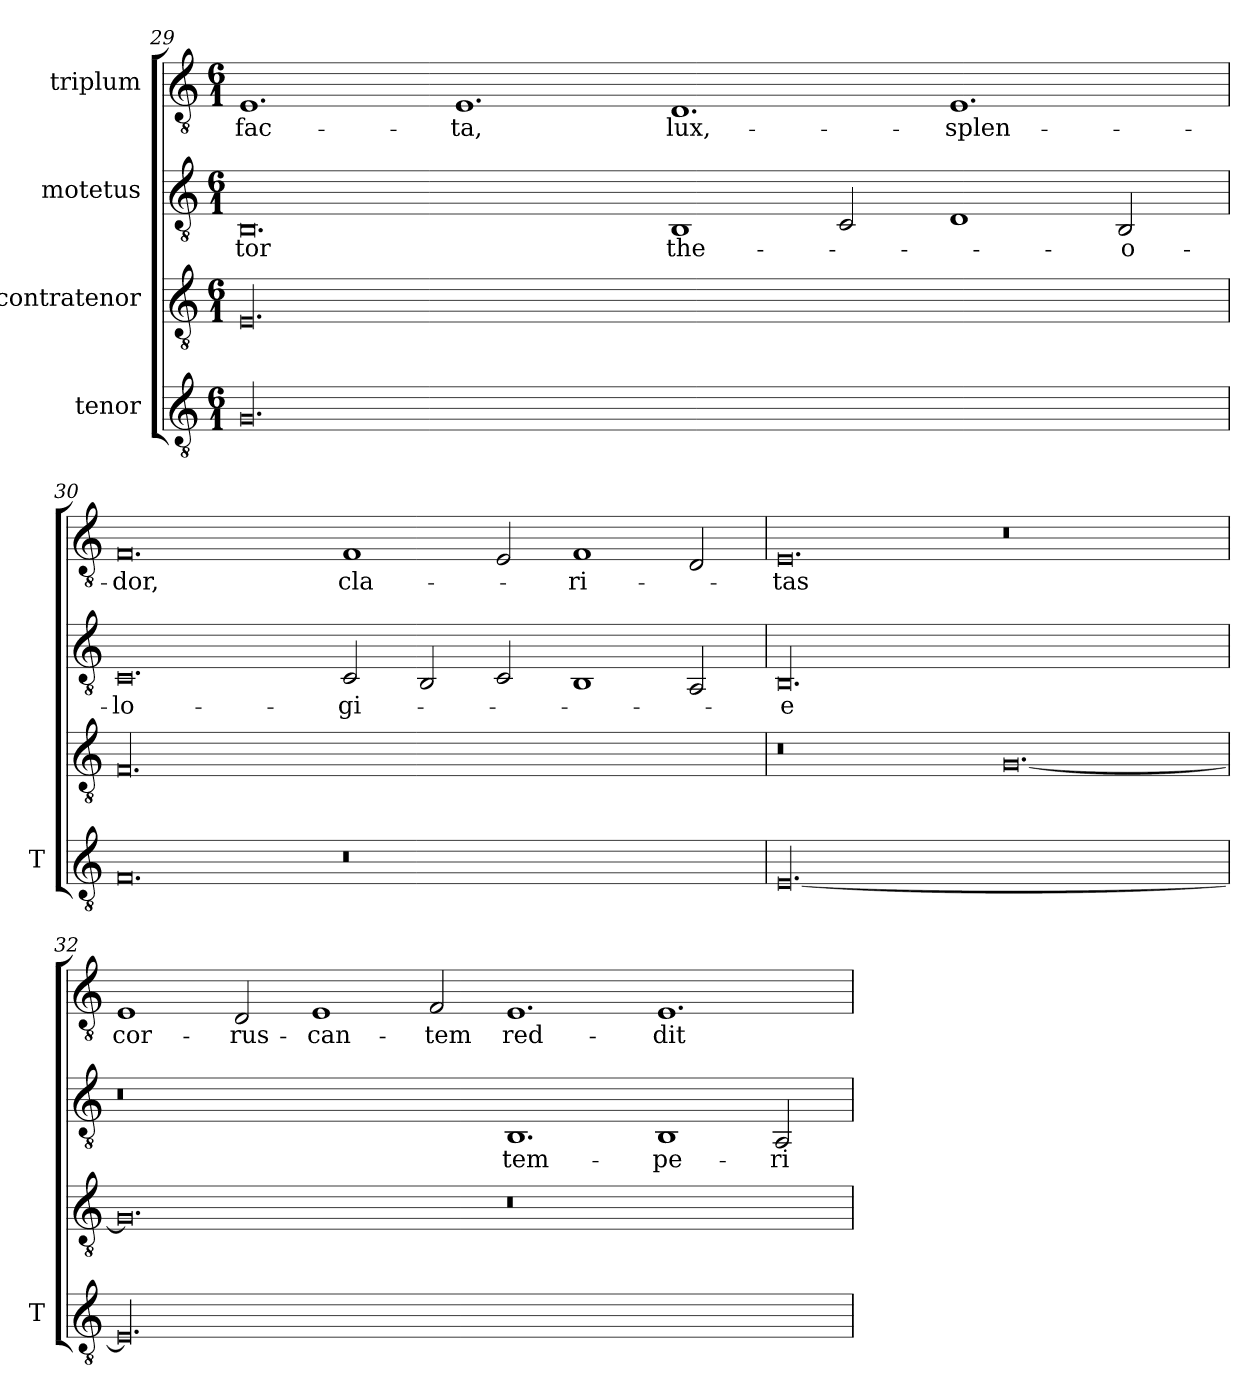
**kern	**kern	**kern	**text	**kern	**text
*part4	*part3	*part2	*part2	*part1	*part1
*staff4	*staff3	*staff2	*staff2	*staff1	*staff1
*I"tenor	*I"contratenor	*I"motetus	*	*I"triplum	*
*I'T	*	*	*	*	*
*clefGv2	*clefGv2	*clefGv2	*	*clefGv2	*
*k[]	*k[]	*k[]	*	*k[]	*
*C:	*C:	*C:	*	*C:	*
*M6/1	*M6/1	*M6/1	*	*M6/1	*
=29	=29	=29	=29	=29	=29
00.G/	00.E/	0.BB/	-tor	1.E/	fac-
.	.	.	.	1.E/	-ta,
.	.	1BB/	the-	1.D/	lux,-
.	.	2C/	.	.	.
.	.	1D/	.	1.E/	splen-
.	.	2BB/	-o-	.	.
=30	=30	=30	=30	=30	=30
0.F/	00.F/	0.C/	-lo-	0.F/	-dor,
0.r	.	2C/	-gi-	1F/	cla-
.	.	2BB/	.	.	.
.	.	2C/	.	2E/	.
.	.	1BB/	.	1F/	-ri-
.	.	2AA/	.	2D/	.
=31	=31	=31	=31	=31	=31
[00.E/	0.r	00.BB/	-e	0.E/	-tas
.	[0.G/	.	.	0.r	.
=32	=32	=32	=32	=32	=32
00.E/]	0.G/]	0.r	.	1E/	cor-
.	.	.	.	2D/	-rus-
.	.	.	.	1E/	-can-
.	.	.	.	2F/	-tem
.	0.r	1.BB/	tem-	1.E/	red-
.	.	1BB/	-pe-	1.E/	-dit
.	.	2AA/	-ri-	.	.
=	=	=	=	=	=
*-	*-	*-	*-	*-	*-
